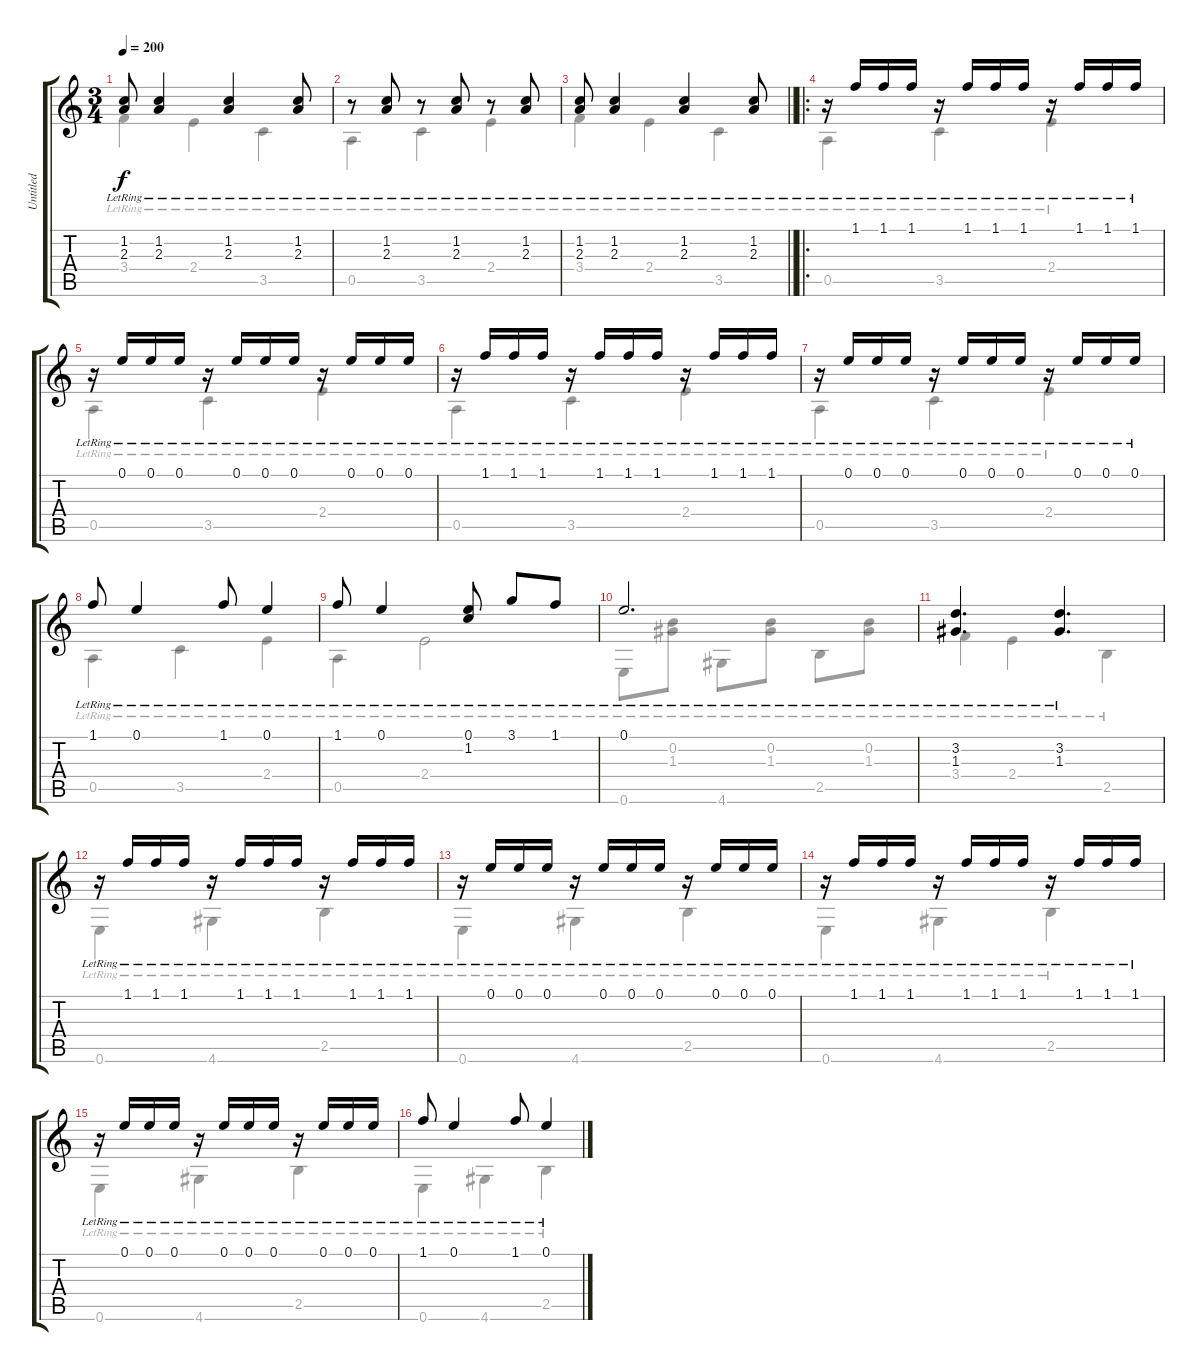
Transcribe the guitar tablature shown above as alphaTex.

\track ("Untitled" "Untitled") {instrument acousticguitarnylon}
\staff {score tabs}
\tuning (E4 B3 G3 D3 A2 E2) {hide}
\voice
\ts (3 4)
\tempo 200
\clef g2
\ks c
(1.2{lr} 2.3{lr}).8{dy f} (1.2{lr} 2.3{lr}).4 (1.2{lr} 2.3{lr}).4 (1.2{lr} 2.3{lr}).8 |
r.8 (1.2{lr} 2.3{lr}).8 r.8 (1.2{lr} 2.3{lr}).8 r.8 (1.2{lr} 2.3{lr}).8 |
\barLineRight lightlight
(1.2{lr} 2.3{lr}).8 (1.2{lr} 2.3{lr}).4 (1.2{lr} 2.3{lr}).4 (1.2{lr} 2.3{lr}).8 |
\ro
r.16 1.1{lr}.16 1.1{lr}.16 1.1{lr}.16 r.16 1.1{lr}.16 1.1{lr}.16 1.1{lr}.16 r.16 1.1{lr}.16 1.1{lr}.16 1.1{lr}.16 |
r.16 0.1{lr}.16 0.1{lr}.16 0.1{lr}.16 r.16 0.1{lr}.16 0.1{lr}.16 0.1{lr}.16 r.16 0.1{lr}.16 0.1{lr}.16 0.1{lr}.16 |
r.16 1.1{lr}.16 1.1{lr}.16 1.1{lr}.16 r.16 1.1{lr}.16 1.1{lr}.16 1.1{lr}.16 r.16 1.1{lr}.16 1.1{lr}.16 1.1{lr}.16 |
r.16 0.1{lr}.16 0.1{lr}.16 0.1{lr}.16 r.16 0.1{lr}.16 0.1{lr}.16 0.1{lr}.16 r.16 0.1{lr}.16 0.1{lr}.16 0.1{lr}.16 |
1.1{lr}.8 0.1{lr}.4 1.1{lr}.8 0.1{lr}.4 |
1.1{lr}.8 0.1{lr}.4 (0.1{lr} 1.2{lr}).8 3.1{lr}.8 1.1{lr}.8 |
0.1{lr}.2{d} |
(3.2{lr} 1.3{lr}).4{d} (3.2{lr} 1.3{lr}).4{d} |
r.16 1.1{lr}.16 1.1{lr}.16 1.1{lr}.16 r.16 1.1{lr}.16 1.1{lr}.16 1.1{lr}.16 r.16 1.1{lr}.16 1.1{lr}.16 1.1{lr}.16 |
r.16 0.1{lr}.16 0.1{lr}.16 0.1{lr}.16 r.16 0.1{lr}.16 0.1{lr}.16 0.1{lr}.16 r.16 0.1{lr}.16 0.1{lr}.16 0.1{lr}.16 |
r.16 1.1{lr}.16 1.1{lr}.16 1.1{lr}.16 r.16 1.1{lr}.16 1.1{lr}.16 1.1{lr}.16 r.16 1.1{lr}.16 1.1{lr}.16 1.1{lr}.16 |
r.16 0.1{lr}.16 0.1{lr}.16 0.1{lr}.16 r.16 0.1{lr}.16 0.1{lr}.16 0.1{lr}.16 r.16 0.1{lr}.16 0.1{lr}.16 0.1{lr}.16 |
1.1{lr}.8 0.1{lr}.4 1.1{lr}.8 0.1{lr}.4
\voice
\clef g2
\ottava regular
\simile none
\ks c
3.4{lr}.4{dy f} 2.4{lr}.4 3.5{lr}.4 |
0.5{lr}.4 3.5{lr}.4 2.4{lr}.4 |
\barLineRight lightlight
3.4{lr}.4 2.4{lr}.4 3.5{lr}.4 |
0.5{lr}.4 3.5{lr}.4 2.4{lr}.4 |
0.5{lr}.4 3.5{lr}.4 2.4{lr}.4 |
0.5{lr}.4 3.5{lr}.4 2.4{lr}.4 |
0.5{lr}.4 3.5{lr}.4 2.4{lr}.4 |
0.5{lr}.4 3.5{lr}.4 2.4{lr}.4 |
0.5{lr}.4 2.4{lr}.2 |
0.6{lr}.8 (0.2{lr} 1.3{lr}).8 4.6{lr}.8 (0.2{lr} 1.3{lr}).8 2.5{lr}.8 (0.2{lr} 1.3{lr}).8 |
3.4{lr}.4 2.4{lr}.4 2.5{lr}.4 |
0.6{lr}.4 4.6{lr}.4 2.5{lr}.4 |
0.6{lr}.4 4.6{lr}.4 2.5{lr}.4 |
0.6{lr}.4 4.6{lr}.4 2.5{lr}.4 |
0.6{lr}.4 4.6{lr}.4 2.5{lr}.4 |
0.6{lr}.4 4.6{lr}.4 2.5{lr}.4
